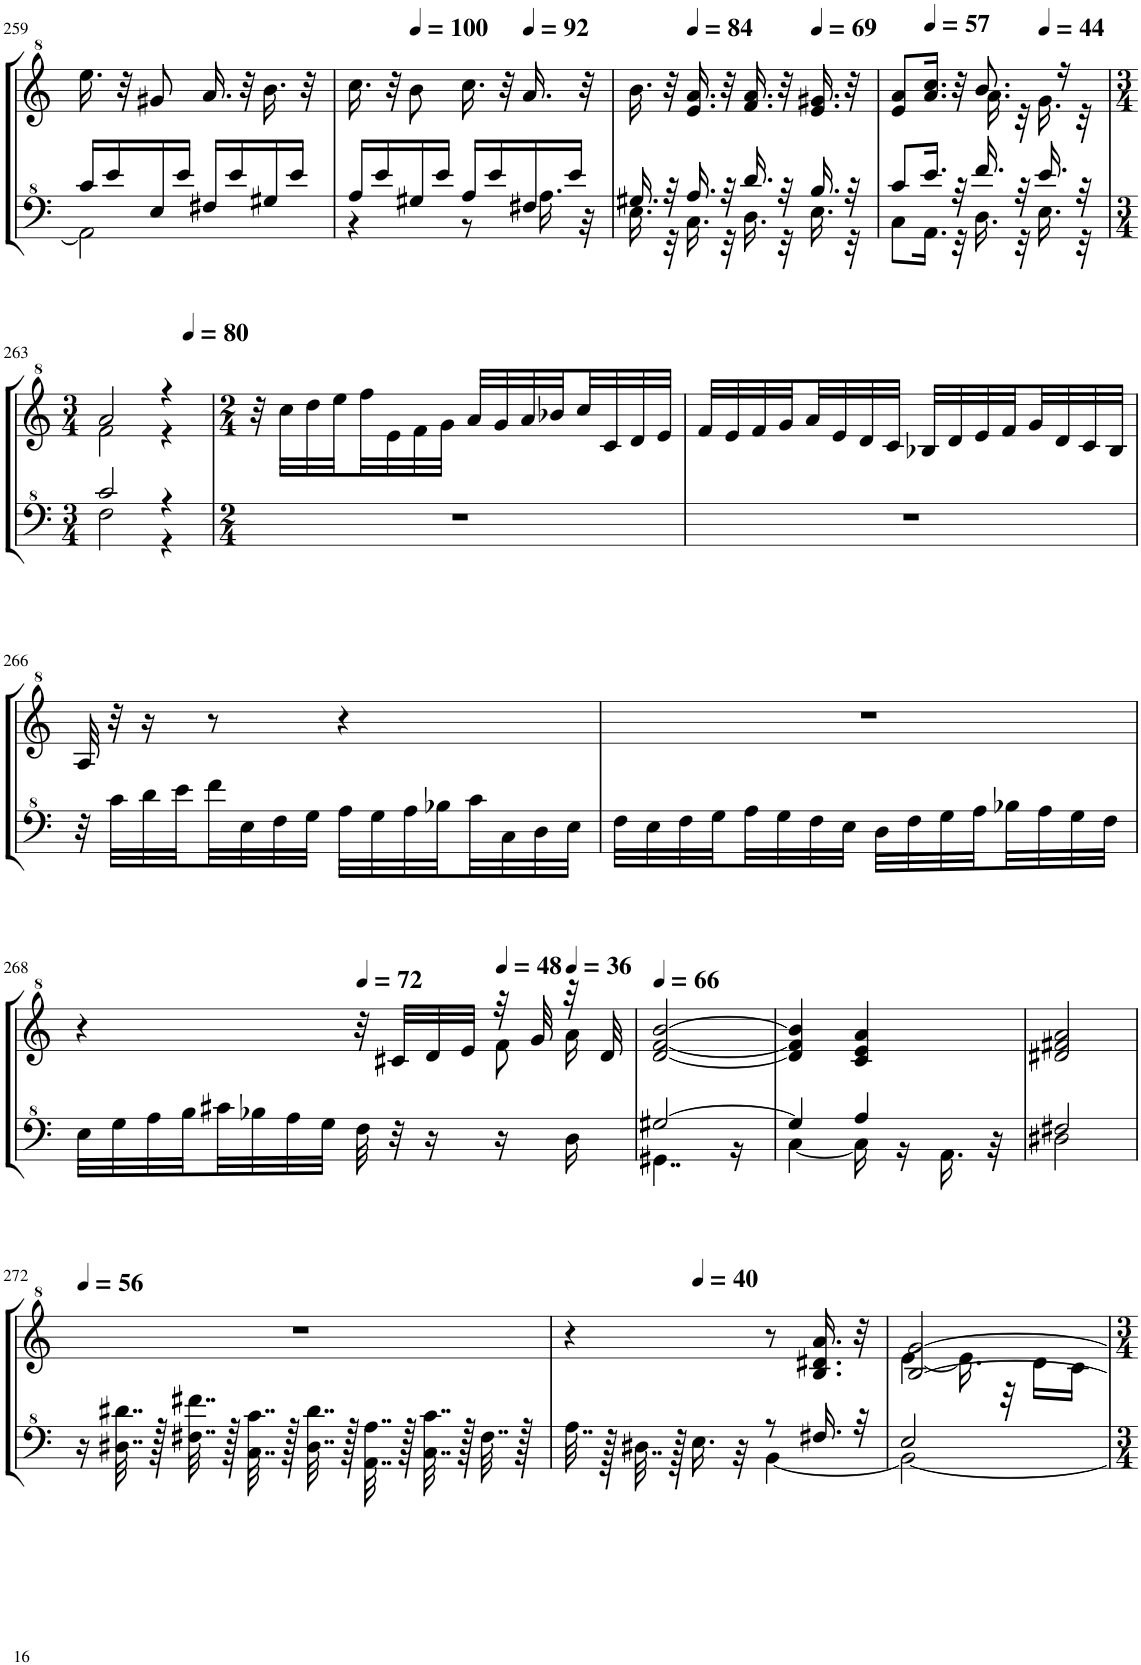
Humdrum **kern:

**kern	**kern
*part1	*part1
*staff2	*staff1
*I"Model III	*
!!LO:PB:g=z
*clefF^4	*clefG^2
*k[]	*k[]
*M2/4	*M2/4
=259	=259
*^	*
16cc/LL	2A\]	16.eee\
16ee/	.	.
.	.	32r
16e/	.	8gg#X/
16ee/JJ	.	.
16f#X/LL	.	16.aa/
16ee/	.	.
.	.	32r
16g#X/	.	16.bb\
16ee/JJ	.	.
.	.	32r
=260	=260	=260
16a/LL	4r	16.ccc\
16ee/	.	.
.	.	32r
*	*	*MM100
16g#X/	.	8bb\
16ee/JJ	.	.
16a/LL	8r	16.ccc\
16ee/	.	.
.	.	32r
*	*	*MM92
16f#X/	16.a\	16.aa/
16ee/JJ	.	.
.	32r	32r
=261	=261	=261
16.g#X/	16.e\	16.bb\
32r	32r	32r
*	*	*MM84
16.a/	16.c\	16.ee/ 16.aa/
32r	32r	32r
16.dd/	16.d\	16.ff/ 16.aa/
32r	32r	32r
*	*	*MM69
16.b/	16.e\	16.ee/ 16.gg#X/
32r	32r	32r
=262	=262	=262
*	*	*^
8cc/L	8c\L	8ee/ 8aa/L	4ryy
*	*	*MM57	*
16.ee/Jk	16.A\Jk	16.aa/ 16.ccc/Jk	.
32r	32r	32r	.
16.ff/	16.d\	8.bb/	16.aa\
32r	32r	.	32r
*	*	*MM44	*
16.ee/	16.e\	.	16.gg\
.	.	16r	.
32r	32r	.	32r
!!LO:LB:g=z	!!
=263	=263	=263	=263
*M3/4	*	*M3/4	*
2cc/	2f\	2aa/	2ff\
4r	4r	4r	4r
*v	*v	*	*
*	*v	*v
=264	=264
*M2/4	*M2/4
*	*MM80
2r	32r
.	32ccc\LLL
.	32ddd\
.	32eee\
.	32fff\
.	32ee\
.	32ff\
.	32gg\JJJ
.	32aa/LLL
.	32gg/
.	32aa/
.	32bb-X/
.	32ccc/
.	32cc/
.	32dd/
.	32ee/JJJ
=265	=265
2r	32ff/LLL
.	32ee/
.	32ff/
.	32gg/
.	32aa/
.	32ee/
.	32dd/
.	32cc/JJJ
.	32b-X/LLL
.	32dd/
.	32ee/
.	32ff/
.	32gg/
.	32dd/
.	32cc/
.	32b-/JJJ
!!LO:LB:g=z
=266	=266
32r	32a/
32cc\LLL	32r
32dd\	16r
32ee\	.
32ff\	8r
32e\	.
32f\	.
32g\JJJ	.
32a\LLL	4r
32g\	.
32a\	.
32b-X\	.
32cc\	.
32c\	.
32d\	.
32e\JJJ	.
=267	=267
32f\LLL	2r
32e\	.
32f\	.
32g\	.
32a\	.
32g\	.
32f\	.
32e\JJJ	.
32d\LLL	.
32f\	.
32g\	.
32a\	.
32b-X\	.
32a\	.
32g\	.
32f\JJJ	.
!!LO:LB:g=z
=268	=268
*	*^
*	*	*^
32e\LLL	4r	4.ryy	4..ryy
32g\	.	.	.
32a\	.	.	.
32b\	.	.	.
32cc#X\	.	.	.
32b-X\	.	.	.
32a\	.	.	.
32g\JJJ	.	.	.
*	*MM72	*	*
32f\	32r	.	.
32r	32cc#X/LLL	.	.
16r	32dd/	.	.
.	32ee/JJJ	.	.
*	*MM48	*	*
16r	32r	8ff\	.
.	32gg/	.	.
*	*MM36	*	*
16d\	32r	.	16aa\
.	32dd/	.	.
*	*v	*v	*v
=269	=269
*	*MM66
*^	*
[2g#X/	4..G#X\	[2dd/ [2ff/ [2bb/
.	16r	.
=270	=270	=270
4g#/]	[4c\	4dd/] 4ff/] 4bb/]
4a/	16c\]	4cc/ 4ee/ 4aa/
.	16r	.
.	16.A\	.
.	32r	.
=271	=271	=271
2f#X/	2d#X\	2dd#X/ 2ff#X/ 2aa/
*v	*v	*
!!LO:LB:g=z
=272	=272
*	*MM56
16r	2r
32..d#X\ 32..dd#X\	.
128r	.
32..f#X\ 32..ff#X\	.
128r	.
32..c\ 32..cc\	.
128r	.
32..d#\ 32..dd#\	.
128r	.
32..A\ 32..a\	.
128r	.
32..c\ 32..cc\	.
128r	.
32..f#\	.
128r	.
=273	=273
*^	*
4ryy	32..a\	4r
.	128r	.
.	32..d#X\	.
.	128r	.
*	*	*MM40
.	16.e\	.
.	32r	.
8r	[4B\	8r
16.f#X/	.	16.b/ 16.dd#X/ 16.aa/
32r	.	32r
=274	=274	=274
*	*	*^
2e/	2B\_	[2b/ [2gg/	[4ee\
.	.	.	16.ee\]
.	.	.	32r
.	.	.	16dd\LL
.	.	.	16cc\JJ
*v	*v	*	*
*	*v	*v
=	=
*-	*-
